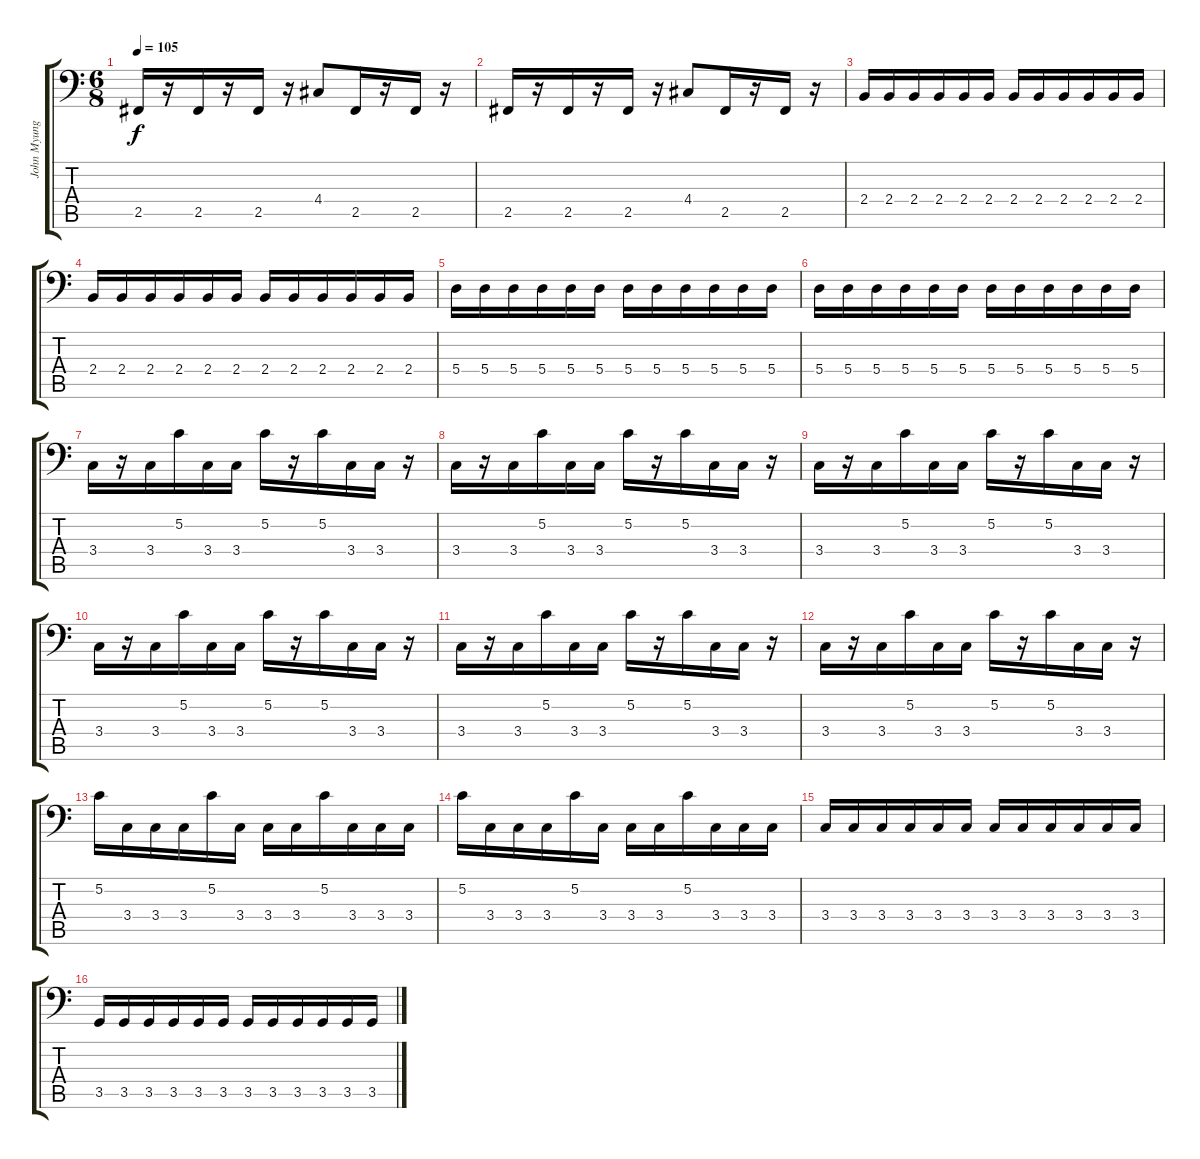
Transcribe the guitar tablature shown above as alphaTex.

\track ("John Myung" "John Myung") {instrument electricbassfinger}
\staff {score tabs}
\tuning (C3 G2 D2 A1 E1 B0) {hide}
\ts (6 8)
\tempo 105
\clef f4
\ks c
2.5.16{dy f} r.16 2.5.16 r.16 2.5.16 r.16 4.4.8 2.5.16 r.16 2.5.16 r.16 |
2.5.16 r.16 2.5.16 r.16 2.5.16 r.16 4.4.8 2.5.16 r.16 2.5.16 r.16 |
2.4.16 2.4.16 2.4.16 2.4.16 2.4.16 2.4.16 2.4.16 2.4.16 2.4.16 2.4.16 2.4.16 2.4.16 |
2.4.16 2.4.16 2.4.16 2.4.16 2.4.16 2.4.16 2.4.16 2.4.16 2.4.16 2.4.16 2.4.16 2.4.16 |
5.4.16 5.4.16 5.4.16 5.4.16 5.4.16 5.4.16 5.4.16 5.4.16 5.4.16 5.4.16 5.4.16 5.4.16 |
5.4.16 5.4.16 5.4.16 5.4.16 5.4.16 5.4.16 5.4.16 5.4.16 5.4.16 5.4.16 5.4.16 5.4.16 |
3.4.16 r.16 3.4.16 5.2.16 3.4.16 3.4.16 5.2.16 r.16 5.2.16 3.4.16 3.4.16 r.16 |
3.4.16 r.16 3.4.16 5.2.16 3.4.16 3.4.16 5.2.16 r.16 5.2.16 3.4.16 3.4.16 r.16 |
3.4.16 r.16 3.4.16 5.2.16 3.4.16 3.4.16 5.2.16 r.16 5.2.16 3.4.16 3.4.16 r.16 |
3.4.16 r.16 3.4.16 5.2.16 3.4.16 3.4.16 5.2.16 r.16 5.2.16 3.4.16 3.4.16 r.16 |
3.4.16 r.16 3.4.16 5.2.16 3.4.16 3.4.16 5.2.16 r.16 5.2.16 3.4.16 3.4.16 r.16 |
3.4.16 r.16 3.4.16 5.2.16 3.4.16 3.4.16 5.2.16 r.16 5.2.16 3.4.16 3.4.16 r.16 |
5.2.16 3.4.16 3.4.16 3.4.16 5.2.16 3.4.16 3.4.16 3.4.16 5.2.16 3.4.16 3.4.16 3.4.16 |
5.2.16 3.4.16 3.4.16 3.4.16 5.2.16 3.4.16 3.4.16 3.4.16 5.2.16 3.4.16 3.4.16 3.4.16 |
3.4.16 3.4.16 3.4.16 3.4.16 3.4.16 3.4.16 3.4.16 3.4.16 3.4.16 3.4.16 3.4.16 3.4.16 |
3.5.16 3.5.16 3.5.16 3.5.16 3.5.16 3.5.16 3.5.16 3.5.16 3.5.16 3.5.16 3.5.16 3.5.16
